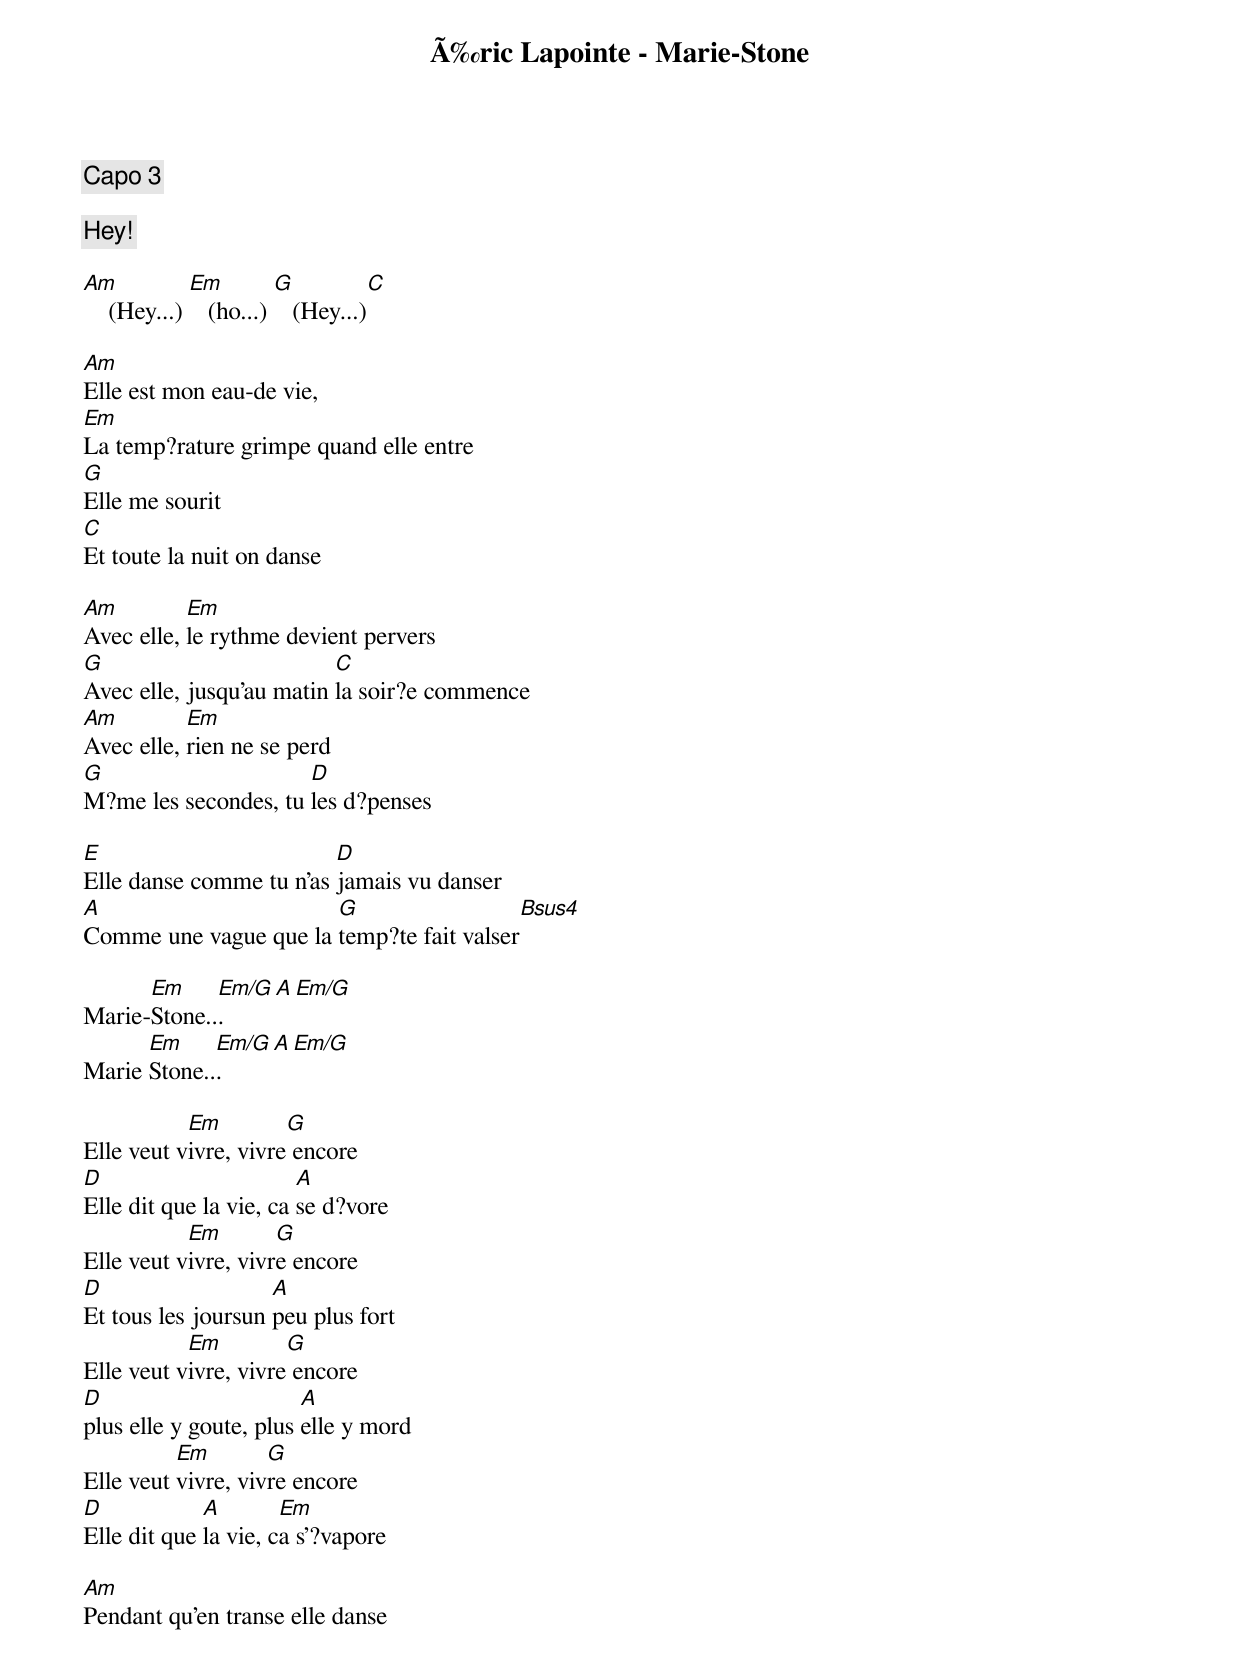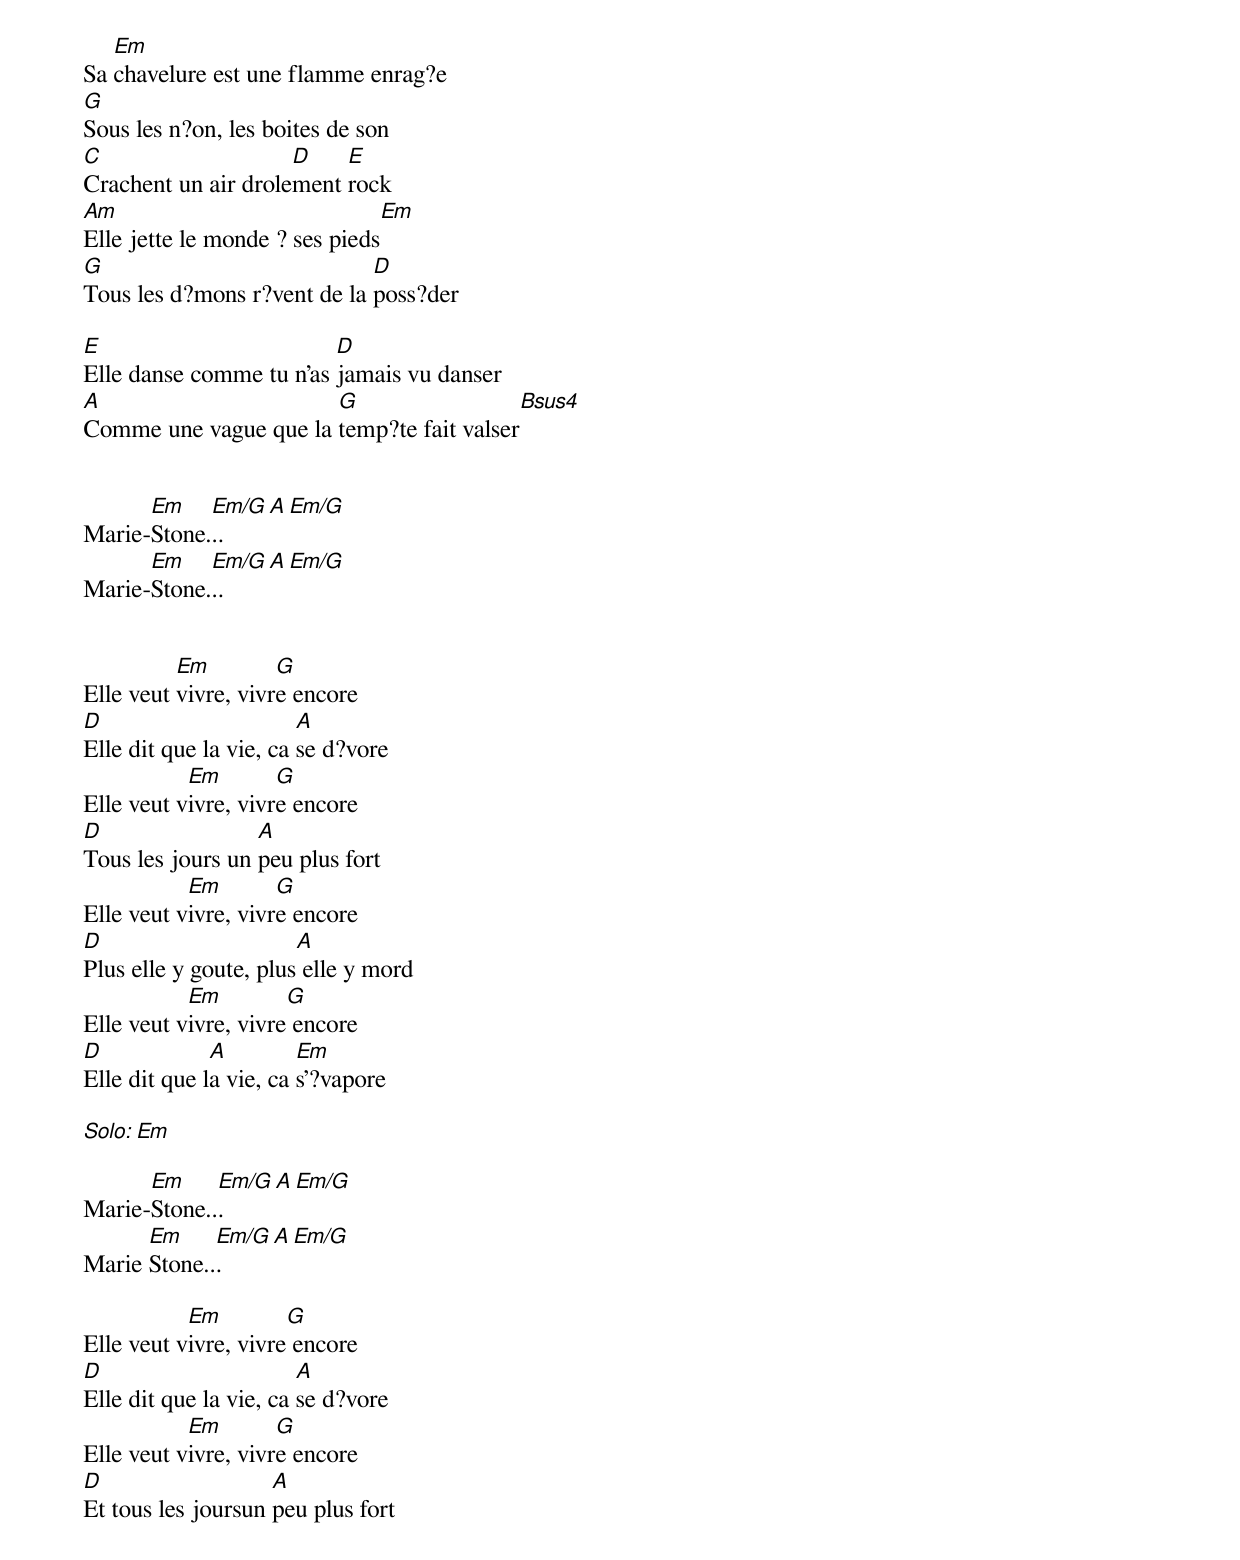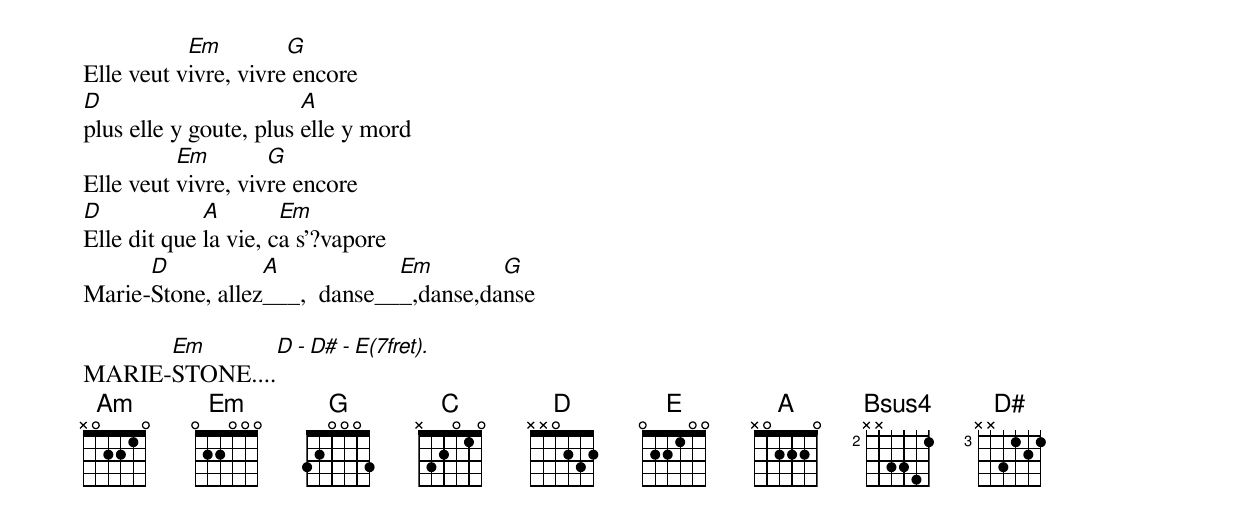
Ã‰ric Lapointe - Marie-Stone

Capo 3

Hey!

Am           Em         G           C
    (Hey...)    (ho...)    (Hey...)

Am
Elle est mon eau-de vie,
Em
La temp?rature grimpe quand elle entre
G
Elle me sourit
C
Et toute la nuit on danse

Am         Em
Avec elle, le rythme devient pervers
G                         C
Avec elle, jusqu'au matin la soir?e commence
Am         Em
Avec elle, rien ne se perd
G                     D
M?me les secondes, tu les d?penses

E                        D
Elle danse comme tu n'as jamais vu danser
A                      G                  Bsus4
Comme une vague que la temp?te fait valser

      Em     Em/G      A      Em/G
Marie-Stone...
      Em     Em/G      A      Em/G
Marie Stone...

           Em         G
Elle veut vivre, vivre encore
D                       A
Elle dit que la vie, ca se d?vore
           Em        G
Elle veut vivre, vivre encore
D                   A
Et tous les joursun peu plus fort
           Em         G
Elle veut vivre, vivre encore
D                       A
plus elle y goute, plus elle y mord
          Em        G
Elle veut vivre, vivre encore
D            A        Em
Elle dit que la vie, ca s'?vapore

Am
Pendant qu'en transe elle danse
   Em
Sa chavelure est une flamme enrag?e
G
Sous les n?on, les boites de son
C                    D    E
Crachent un air drolement rock
Am                             Em
Elle jette le monde ? ses pieds
G                            D
Tous les d?mons r?vent de la poss?der

E                        D
Elle danse comme tu n'as jamais vu danser
A                      G                  Bsus4
Comme une vague que la temp?te fait valser


      Em    Em/G     A    Em/G
Marie-Stone...
      Em    Em/G     A    Em/G
Marie-Stone...


          Em         G
Elle veut vivre, vivre encore
D                       A
Elle dit que la vie, ca se d?vore
           Em        G
Elle veut vivre, vivre encore
D                 A
Tous les jours un peu plus fort
           Em        G
Elle veut vivre, vivre encore
D                      A
Plus elle y goute, plus elle y mord
           Em         G
Elle veut vivre, vivre encore
D             A         Em
Elle dit que la vie, ca s'?vapore

Solo: Em

      Em     Em/G      A      Em/G
Marie-Stone...
      Em     Em/G      A      Em/G
Marie Stone...

           Em         G
Elle veut vivre, vivre encore
D                       A
Elle dit que la vie, ca se d?vore
           Em        G
Elle veut vivre, vivre encore
D                   A
Et tous les joursun peu plus fort
           Em         G
Elle veut vivre, vivre encore
D                       A
plus elle y goute, plus elle y mord
          Em        G
Elle veut vivre, vivre encore
D            A        Em
Elle dit que la vie, ca s'?vapore
      D           A            Em        G
Marie-Stone, allez___,  danse___,danse,danse

      Em                     D - D# - E(7fret).
MARIE-STONE....
